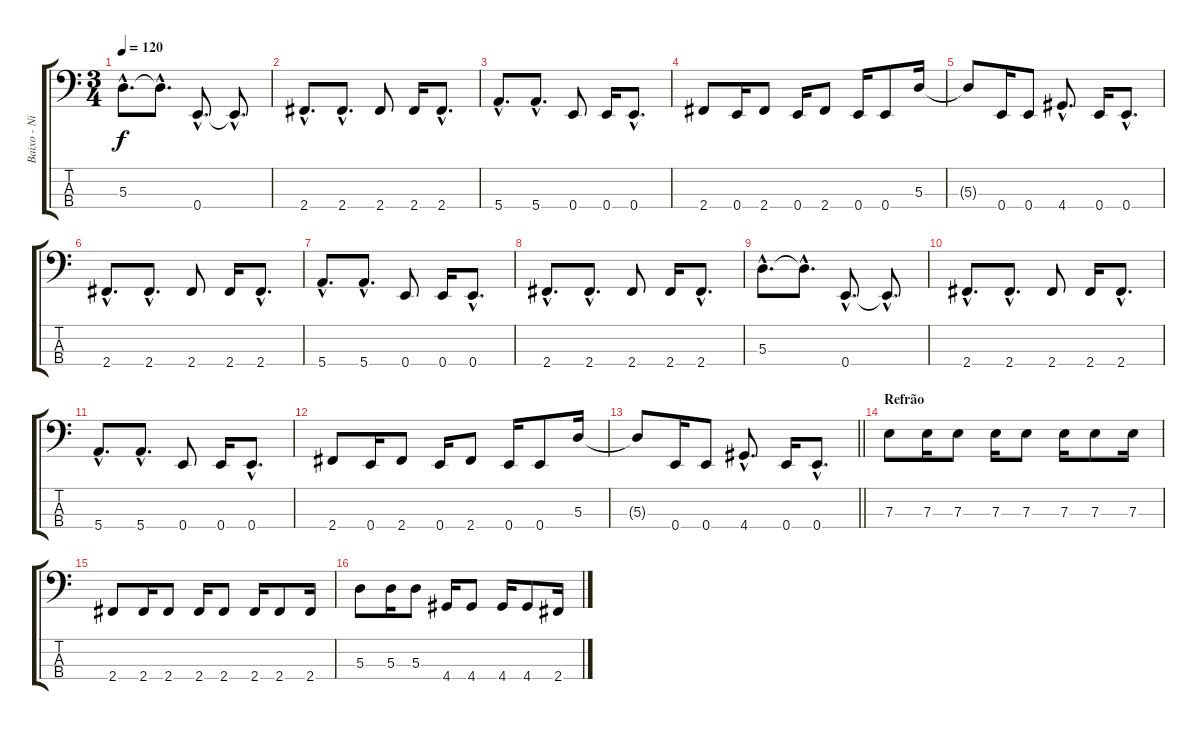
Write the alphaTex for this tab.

\track ("Baixo - Nikola" "Baixo - Ni") {instrument electricbasspick}
\staff {score tabs}
\tuning (G2 D2 A1 E1) {hide}
\ts (3 4)
\tempo 120
\clef f4
\ks c
5.3{hac}.8{d dy f} 5.3{hac t}.8{d} 0.4{hac}.8{d} 0.4{hac t}.8{d} |
2.4{hac}.8{d} 2.4{hac}.8{d} 2.4.8 2.4.16 2.4{hac}.8{d} |
5.4{hac}.8{d} 5.4{hac}.8{d} 0.4.8 0.4.16 0.4{hac}.8{d} |
2.4.8 0.4.16 2.4.8 0.4.16 2.4.8 0.4.16 0.4.8 5.3.16 |
5.3{t}.8 0.4.16 0.4.8 4.4{hac}.8{d} 0.4.16 0.4{hac}.8{d} |
2.4{hac}.8{d} 2.4{hac}.8{d} 2.4.8 2.4.16 2.4{hac}.8{d} |
5.4{hac}.8{d} 5.4{hac}.8{d} 0.4.8 0.4.16 0.4{hac}.8{d} |
2.4{hac}.8{d} 2.4{hac}.8{d} 2.4.8 2.4.16 2.4{hac}.8{d} |
5.3{hac}.8{d} 5.3{hac t}.8{d} 0.4{hac}.8{d} 0.4{hac t}.8{d} |
2.4{hac}.8{d} 2.4{hac}.8{d} 2.4.8 2.4.16 2.4{hac}.8{d} |
5.4{hac}.8{d} 5.4{hac}.8{d} 0.4.8 0.4.16 0.4{hac}.8{d} |
2.4.8 0.4.16 2.4.8 0.4.16 2.4.8 0.4.16 0.4.8 5.3.16 |
\barLineRight lightlight
5.3{t}.8 0.4.16 0.4.8 4.4{hac}.8{d} 0.4.16 0.4{hac}.8{d} |
\section ("" "Refrão")
7.3.8 7.3.16 7.3.8 7.3.16 7.3.8 7.3.16 7.3.8 7.3.16 |
2.4.8 2.4.16 2.4.8 2.4.16 2.4.8 2.4.16 2.4.8 2.4.16 |
5.3.8 5.3.16 5.3.8 4.4.16 4.4.8 4.4.16 4.4.8 2.4.16
